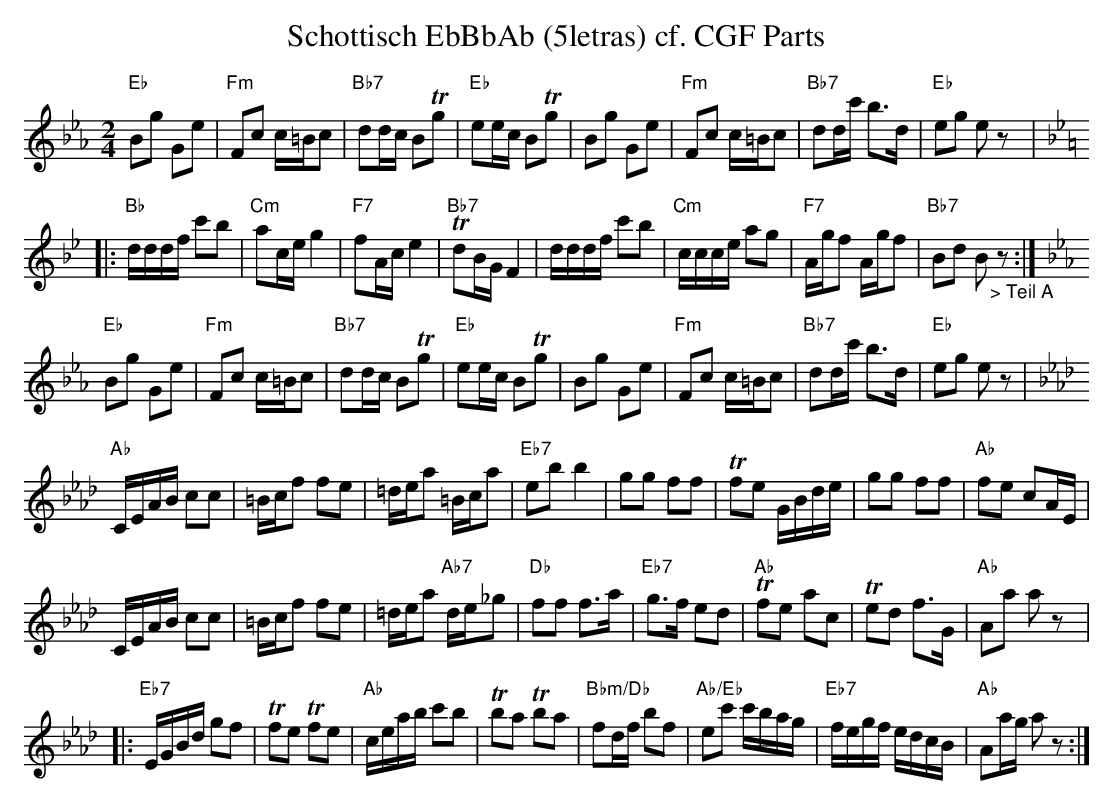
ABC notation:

X:1
T:Schottisch EbBbAb (5letras) cf. CGF Parts
M:2/4
L:1/16
K:Ebmaj%%MIDI gchordon
"Eb"B2g2 G2e2 | "Fm"F2c2 c=Bc2 | "Bb7"d2dc B2Tg2 | "Eb"e2ec B2Tg2 | B2g2 G2e2 | "Fm"F2c2 c=Bc2 | "Bb7"d2dc' b3d | \
"Eb"e2g2 e2z2 |: [K:Bbmaj]
"Bb"dddf c'2b2 | "Cm"a2ceg4 | "F7"f2Ace4 | "Bb7"Td2BGF4 | dddf c'2b2 | "Cm"ccce a2g2 | \
"F7"Agf2 Agf2 | "Bb7"B2d2 B2"_> Teil A"z2 :|
[K:Ebmaj] "Eb"B2g2 G2e2 | "Fm"F2c2 c=Bc2 | "Bb7"d2dc B2Tg2 | "Eb"e2ec B2Tg2 | B2g2 G2e2 | "Fm"F2c2 c=Bc2 | "Bb7"d2dc' b3d | \
"Eb"e2g2 e2z2 |
[K:Abmaj] "Ab"CEAB c2c2 | =Bcf2 f2e2 | =dea2 =Bca2 | "Eb7"e2b2b4 | \
g2g2 f2f2 | Tf2e2 GBde | g2g2 f2f2 | "Ab"f2e2 c2AE |
CEAB c2c2 | =Bcf2 f2e2 | =dea2 "Ab7"de_g2 | \
"Db"f2f2 f3a | "Eb7"g3f e2d2 | "Ab"Tf2e2 a2c2 | Te2d2 f3G | "Ab"A2a2 a2z2 |:
"Eb7"EGBd g2f2 | Tf2e2 Tf2e2 | \
"Ab"ceab c'2b2 | Tb2a2 Tb2a2 | "Bbm/Db"f2df b2f2 | "Ab/Eb"e2c'2 c'bag | "Eb7"fegf edcB | "Ab"A2ag a2z2 :|
